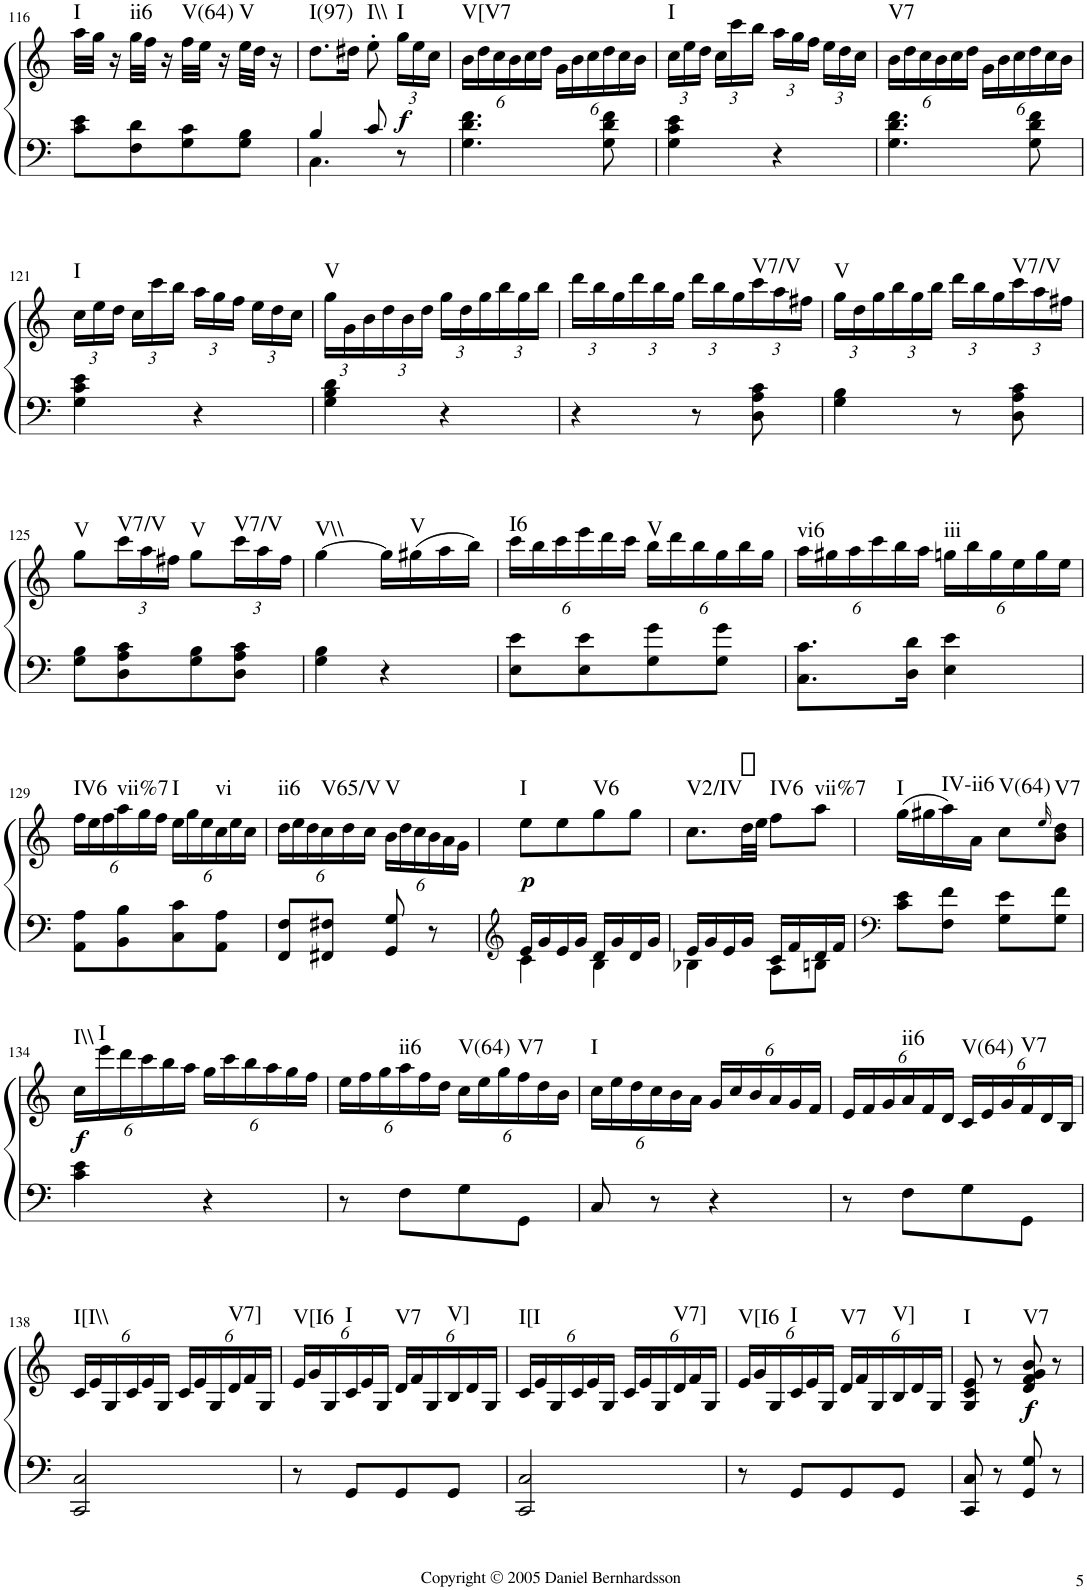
**kern	**kern	**dynam	**harte
*part1	*part1	*part1	*part1
*staff2	*staff1	*staff1/2	*
*I"Piano	*	*	*
*I'Pno.	*	*	*
!!LO:PB:g=z
*clefF4	*clefG2	*	*
*k[]	*k[]	*	*
*C:	*C:	*	*
*M2/4	*M2/4	*	*
=116	=116	=116	=116
!	!	!	!LO:H:kt=I
8c\ 8e\L	32aa\LLL	.	N
.	32gg\JJJ	.	.
.	16r	.	.
!	!	!	!LO:H:kt=ii6
8F\ 8d\	32gg\LLL	.	N
.	32ff\JJJ	.	.
.	16r	.	.
!	!	!	!LO:H:kt=V(64)
8G\ 8c\	32ff\LLL	.	N
.	32ee\JJJ	.	.
.	16r	.	.
!	!	!	!LO:H:kt=V
8G\ 8B\J	32ee\LLL	.	N
.	32dd\JJJ	.	.
.	16r	.	.
=117	=117	=117	=117
*^	*	*	*
!	!	!	!	!LO:H:kt=I(97)
4B/	4.C\	8.dd\L	.	N
.	.	16dd#X\Jk	.	.
!	!	!	!	!LO:H:kt=I\\
8c/	.	8ee'\	.	N
*	*	*Xbrackettup	*	*
!	!	!	!LO:DY:b	!LO:H:kt=I
8r	8ryy	24gg\LL	f	N
.	.	24ee\	.	.
.	.	24cc\JJ	.	.
*v	*v	*	*	*
=118	=118	=118	=118
!	!	!	!LO:H:kt=V[V7
4.G\ 4.d\ 4.f\	24b\LL	.	N
.	24dd\	.	.
.	24cc\	.	.
.	24b\	.	.
.	24cc\	.	.
.	24dd\JJ	.	.
.	24g\LL	.	.
.	24b\	.	.
.	24cc\	.	.
8G\ 8d\ 8f\	24dd\	.	.
.	24cc\	.	.
.	24b\JJ	.	.
=119	=119	=119	=119
!	!	!	!LO:H:kt=I
4G\ 4c\ 4e\	24cc\LL	.	N
.	24ee\	.	.
.	24dd\JJ	.	.
.	24cc\LL	.	.
.	24ccc\	.	.
.	24bb\JJ	.	.
4r	24aa\LL	.	.
.	24gg\	.	.
.	24ff\JJ	.	.
.	24ee\LL	.	.
.	24dd\	.	.
.	24cc\JJ	.	.
=120	=120	=120	=120
!	!	!	!LO:H:kt=V7
4.G\ 4.d\ 4.f\	24b\LL	.	N
.	24dd\	.	.
.	24cc\	.	.
.	24b\	.	.
.	24cc\	.	.
.	24dd\JJ	.	.
.	24g\LL	.	.
.	24b\	.	.
.	24cc\	.	.
8G\ 8d\ 8f\	24dd\	.	.
.	24cc\	.	.
.	24b\JJ	.	.
!!LO:LB:g=z
=121	=121	=121	=121
!	!	!	!LO:H:kt=I
4G\ 4c\ 4e\	24cc\LL	.	N
.	24ee\	.	.
.	24dd\JJ	.	.
.	24cc\LL	.	.
.	24ccc\	.	.
.	24bb\JJ	.	.
4r	24aa\LL	.	.
.	24gg\	.	.
.	24ff\JJ	.	.
.	24ee\LL	.	.
.	24dd\	.	.
.	24cc\JJ	.	.
=122	=122	=122	=122
!	!	!	!LO:H:kt=V
4G\ 4B\ 4d\	24gg\LL	.	N
.	24g\	.	.
.	24b\	.	.
.	24dd\	.	.
.	24b\	.	.
.	24dd\JJ	.	.
4r	24gg\LL	.	.
.	24dd\	.	.
.	24gg\	.	.
.	24bb\	.	.
.	24gg\	.	.
.	24bb\JJ	.	.
=123	=123	=123	=123
4r	24ddd\LL	.	.
.	24bb\	.	.
.	24gg\	.	.
.	24ddd\	.	.
.	24bb\	.	.
.	24gg\JJ	.	.
8r	24ddd\LL	.	.
.	24bb\	.	.
.	24gg\	.	.
!	!	!	!LO:H:kt=V7/V
8D\ 8A\ 8c\	24ccc\	.	N
.	24aa\	.	.
.	24ff#X\JJ	.	.
=124	=124	=124	=124
!	!	!	!LO:H:kt=V
4G\ 4B\	24gg\LL	.	N
.	24dd\	.	.
.	24gg\	.	.
.	24bb\	.	.
.	24gg\	.	.
.	24bb\JJ	.	.
8r	24ddd\LL	.	.
.	24bb\	.	.
.	24gg\	.	.
!	!	!	!LO:H:kt=V7/V
8D\ 8A\ 8c\	24ccc\	.	N
.	24aa\	.	.
.	24ff#X\JJ	.	.
!!LO:LB:g=z
=125	=125	=125	=125
!	!	!	!LO:H:kt=V
8G\ 8B\L	8gg\L	.	N
!	!	!	!LO:H:kt=V7/V
8D\ 8A\ 8c\	24ccc\L	.	N
.	24aa\	.	.
.	24ff#X\JJ	.	.
!	!	!	!LO:H:kt=V
8G\ 8B\	8gg\L	.	N
!	!	!	!LO:H:kt=V7/V
8D\ 8A\ 8c\J	24ccc\L	.	N
.	24aa\	.	.
.	24ff#\JJ	.	.
=126	=126	=126	=126
!	!	!	!LO:H:kt=V\\
4G\ 4B\	[4gg\	.	N
4r	16gg\LL]	.	.
!	!	!	!LO:H:kt=V
.	(16gg#X\	.	N
.	16aa\	.	.
.	16bb\JJ)	.	.
=127	=127	=127	=127
!	!	!	!LO:H:kt=I6
8E\ 8e\L	24ccc\LL	.	N
.	24bb\	.	.
.	24ccc\	.	.
8E\ 8e\	24eee\	.	.
.	24ddd\	.	.
.	24ccc\JJ	.	.
!	!	!	!LO:H:kt=V
8G\ 8g\	24bb\LL	.	N
.	24ddd\	.	.
.	24bb\	.	.
8G\ 8g\J	24gg\	.	.
.	24bb\	.	.
.	24gg\JJ	.	.
=128	=128	=128	=128
!	!	!	!LO:H:kt=vi6
8.C\ 8.c\L	24aa\LL	.	N
.	24gg#X\	.	.
.	24aa\	.	.
.	24ccc\	.	.
.	24bb\	.	.
16D\ 16d\Jk	.	.	.
.	24aa\JJ	.	.
!	!	!	!LO:H:kt=iii
4E\ 4e\	24ggn\LL	.	N
.	24bb\	.	.
.	24gg\	.	.
.	24ee\	.	.
.	24gg\	.	.
.	24ee\JJ	.	.
!!LO:LB:g=z
=129	=129	=129	=129
!	!	!	!LO:H:kt=IV6
8AA\ 8A\L	24ff\LL	.	N
.	24ee\	.	.
.	24ff\	.	.
!	!	!	!LO:H:kt=vii%7
8BB\ 8B\	24aa\	.	N
.	24gg\	.	.
.	24ff\JJ	.	.
!	!	!	!LO:H:kt=I
8C\ 8c\	24ee\LL	.	N
.	24gg\	.	.
.	24ee\	.	.
!	!	!	!LO:H:kt=vi
8AA\ 8A\J	24cc\	.	N
.	24ee\	.	.
.	24cc\JJ	.	.
=130	=130	=130	=130
!	!	!	!LO:H:kt=ii6
8FF/ 8F/L	24dd\LL	.	N
.	24ee\	.	.
.	24dd\	.	.
!	!	!	!LO:H:kt=V65/V
8FF#X/ 8F#X/J	24cc\	.	N
.	24dd\	.	.
.	24cc\JJ	.	.
!	!	!	!LO:H:kt=V
8GG/ 8G/	24b\LL	.	N
.	24dd\	.	.
.	24cc\	.	.
8r	24b\	.	.
.	24a\	.	.
.	24g\JJ	.	.
=131	=131	=131	=131
*clefG2	*	*	*
*^	*	*	*
!	!	!	!LO:DY:b	!LO:H:kt=I
16e/LL	4c\	8ee\L	p	N
16g/	.	.	.	.
16e/	.	8ee\	.	.
16g/JJ	.	.	.	.
!	!	!	!	!LO:H:kt=V6
16d/LL	4B\	8gg\	.	N
16g/	.	.	.	.
16d/	.	8gg\J	.	.
16g/JJ	.	.	.	.
=132	=132	=132	=132	=132
!	!	!	!	!LO:H:kt=V2/IV
16e/LL	4B-X\	8.cc\L	.	N
16g/	.	.	.	.
16e/	.	.	.	.
16g/JJ	.	32dd\LL	.	.
.	.	32ee\JJJ	.	.
!	!	!	!	!LO:H:kt=IV6
16c/LL	8A\L	8ff\L	.	N
16f/	.	.	.	.
!	!	!	!	!LO:H:kt=vii%7
16d/	8Bn\J	8aa\J	.	N
16f/JJ	.	.	.	.
*v	*v	*	*	*
=133	=133	=133	=133
*clefF4	*	*	*
!	!	!	!LO:H:kt=I
8c\ 8e\L	(16gg\LL	.	N
.	16gg#X\	.	.
!	!	!	!LO:H:kt=IV-ii6
8F\ 8f\J	16aa\)	.	N
.	16a\JJ	.	.
!	!	!	!LO:H:kt=V(64)
8G\ 8e\L	8cc\L	.	N
.	16qee/	.	.
!	!	!	!LO:H:kt=V7
8G\ 8f\J	8b\ 8dd\J	.	N
!!LO:LB:g=z
=134	=134	=134	=134
!	!	!LO:DY:b	!LO:H:kt=I\\
4c\ 4e\	24cc\LL	f	N
!	!	!	!LO:H:kt=I
.	24eee\	.	N
.	24ddd\	.	.
.	24ccc\	.	.
.	24bb\	.	.
.	24aa\JJ	.	.
4r	24gg\LL	.	.
.	24ccc\	.	.
.	24bb\	.	.
.	24aa\	.	.
.	24gg\	.	.
.	24ff\JJ	.	.
=135	=135	=135	=135
8r	24ee\LL	.	.
.	24ff\	.	.
.	24gg\	.	.
!	!	!	!LO:H:kt=ii6
8F\L	24aa\	.	N
.	24ff\	.	.
.	24dd\JJ	.	.
!	!	!	!LO:H:kt=V(64)
8G\	24cc\LL	.	N
.	24ee\	.	.
.	24gg\	.	.
!	!	!	!LO:H:kt=V7
8GG\J	24ff\	.	N
.	24dd\	.	.
.	24b\JJ	.	.
=136	=136	=136	=136
!	!	!	!LO:H:kt=I
8C/	24cc\LL	.	N
.	24ee\	.	.
.	24dd\	.	.
8r	24cc\	.	.
.	24b\	.	.
.	24a\JJ	.	.
4r	24g/LL	.	.
.	24cc/	.	.
.	24b/	.	.
.	24a/	.	.
.	24g/	.	.
.	24f/JJ	.	.
=137	=137	=137	=137
8r	24e/LL	.	.
.	24f/	.	.
.	24g/	.	.
!	!	!	!LO:H:kt=ii6
8F\L	24a/	.	N
.	24f/	.	.
.	24d/JJ	.	.
!	!	!	!LO:H:kt=V(64)
8G\	24c/LL	.	N
.	24e/	.	.
.	24g/	.	.
!	!	!	!LO:H:kt=V7
8GG\J	24f/	.	N
.	24d/	.	.
.	24B/JJ	.	.
!!LO:LB:g=z
=138	=138	=138	=138
!	!	!	!LO:H:kt=I[I\\
2CC/ 2C/	24c/LL	.	N
.	24e/	.	.
.	24G/	.	.
.	24c/	.	.
.	24e/	.	.
.	24G/JJ	.	.
.	24c/LL	.	.
.	24e/	.	.
.	24G/	.	.
!	!	!	!LO:H:kt=V7]
.	24d/	.	N
.	24f/	.	.
.	24G/JJ	.	.
=139	=139	=139	=139
!	!	!	!LO:H:kt=V[I6
8r	24e/LL	.	N
.	24g/	.	.
.	24G/	.	.
!	!	!	!LO:H:kt=I
8GG/L	24c/	.	N
.	24e/	.	.
.	24G/JJ	.	.
!	!	!	!LO:H:kt=V7
8GG/	24d/LL	.	N
.	24f/	.	.
.	24G/	.	.
!	!	!	!LO:H:kt=V]
8GG/J	24B/	.	N
.	24d/	.	.
.	24G/JJ	.	.
=140	=140	=140	=140
!	!	!	!LO:H:kt=I[I
2CC/ 2C/	24c/LL	.	N
.	24e/	.	.
.	24G/	.	.
.	24c/	.	.
.	24e/	.	.
.	24G/JJ	.	.
.	24c/LL	.	.
.	24e/	.	.
.	24G/	.	.
!	!	!	!LO:H:kt=V7]
.	24d/	.	N
.	24f/	.	.
.	24G/JJ	.	.
=141	=141	=141	=141
!	!	!	!LO:H:kt=V[I6
8r	24e/LL	.	N
.	24g/	.	.
.	24G/	.	.
!	!	!	!LO:H:kt=I
8GG/L	24c/	.	N
.	24e/	.	.
.	24G/JJ	.	.
!	!	!	!LO:H:kt=V7
8GG/	24d/LL	.	N
.	24f/	.	.
.	24G/	.	.
!	!	!	!LO:H:kt=V]
8GG/J	24B/	.	N
.	24d/	.	.
.	24G/JJ	.	.
=142	=142	=142	=142
!	!	!	!LO:H:kt=I
8CC/ 8C/	8G/ 8c/ 8e/	.	N
8r	8r	.	.
!	!	!LO:DY:b	!LO:H:kt=V7
8GG/ 8G/	8d/ 8f/ 8g/ 8b/	f	N
8r	8r	.	.
=	=	=	=
*-	*-	*-	*-
